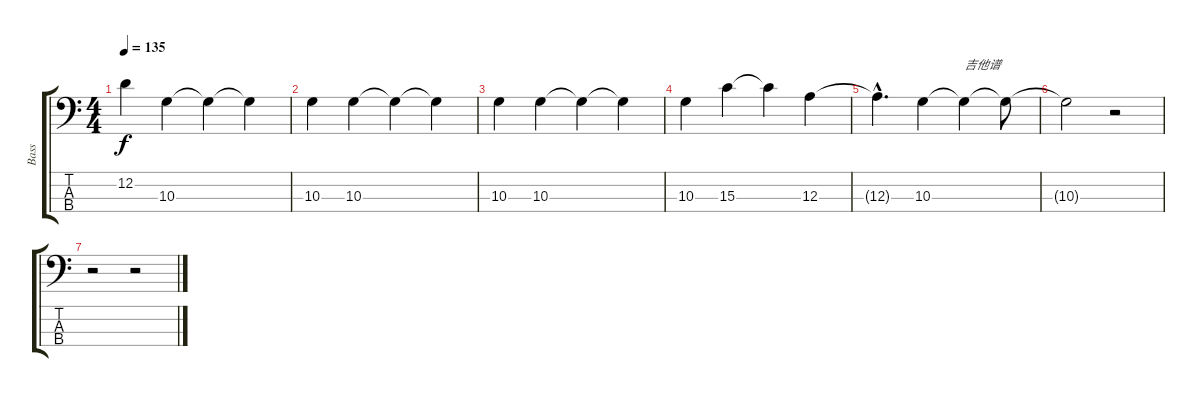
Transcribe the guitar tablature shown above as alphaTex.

\track ("Bass" "Bass") {instrument electricbassfinger}
\staff {score tabs}
\tuning (G2 D2 A1 E1) {hide}
\ts (4 4)
\tempo 135
\clef f4
\ks c
12.2{t}.4{dy f} 10.3.4 10.3{t}.4 10.3{t}.4 |
10.3.4 10.3.4 10.3{t}.4 10.3{t}.4 |
10.3.4 10.3.4 10.3{t}.4 10.3{t}.4 |
10.3.4 15.3.4 15.3{t}.4 12.3.4 |
12.3{hac t}.4{d} 10.3.4 10.3{t}.4{txt "吉他谱"} 10.3{t}.8 |
10.3{t}.2 r.2 |
r.2 r.2
